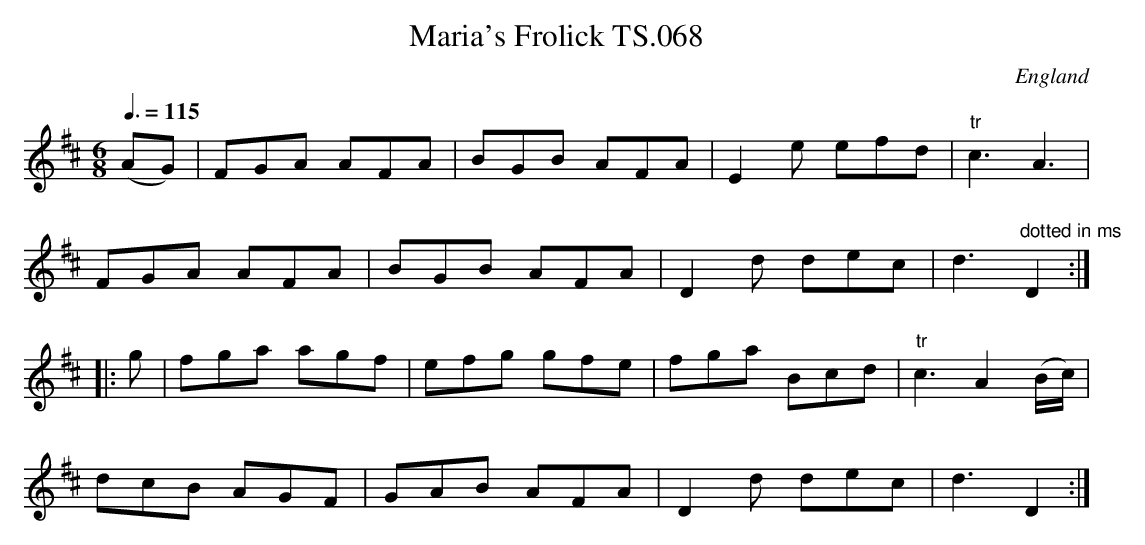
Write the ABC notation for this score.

X:1
T:Maria's Frolick TS.068
M:6/8
L:1/8
Q:3/8=115
O:England
K:D major
(AG)|FGA AFA|BGB AFA|E2e efd|"tr"c3A3|!
FGA AFA|BGB AFA|D2d dec|d3"dotted in ms"D2:|!
|:g|fga agf|efg gfe|fga Bcd|"tr"c3A2(B/c/)|!
dcB AGF|GAB AFA|D2d dec|d3D2:|]
